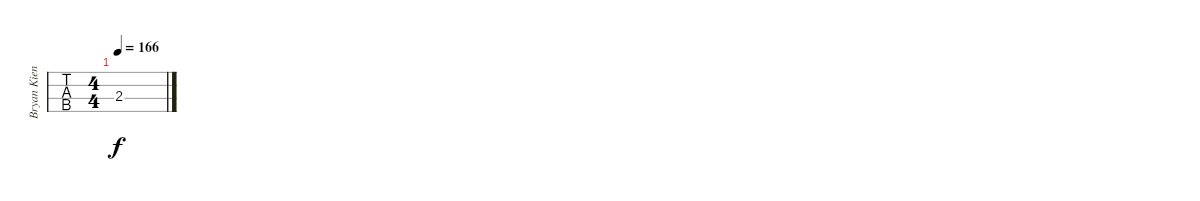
\track ("Bryan Kienlen - Bass" "Bryan Kien") {instrument electricbassfinger}
\staff {tabs}
\tuning (G2 D2 A1 E1) {hide}
\ts (4 4)
\tempo 166
\clef f4
\ks b
2.3{t}.1{dy f}
